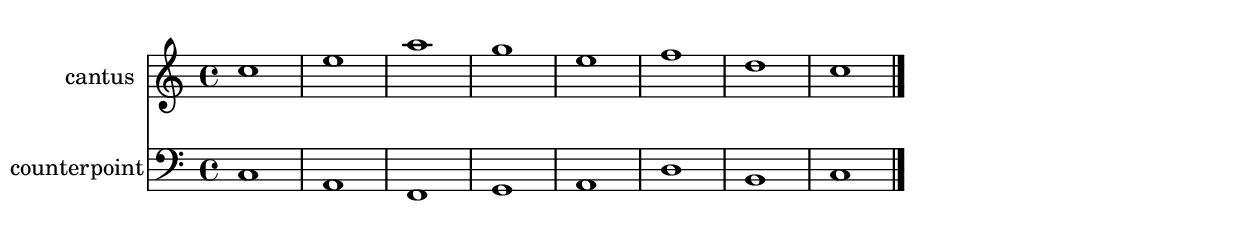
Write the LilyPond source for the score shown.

\version "2.14.2"
<<
  \new Staff {
    \set Staff.instrumentName = #"cantus" 
    \clef treble
    \key c \major
    \relative c'' { c1 e a g e f d c \bar "|." }
  }
  \new Staff {
    \set Staff.instrumentName = #"counterpoint" 
    \clef bass
    \key c \major
    \relative c { c1 a f g a d b c \bar "|." }
    % there is an arpeggio, but given the nice tonal movement in the bass it is allowed
  }
>>
